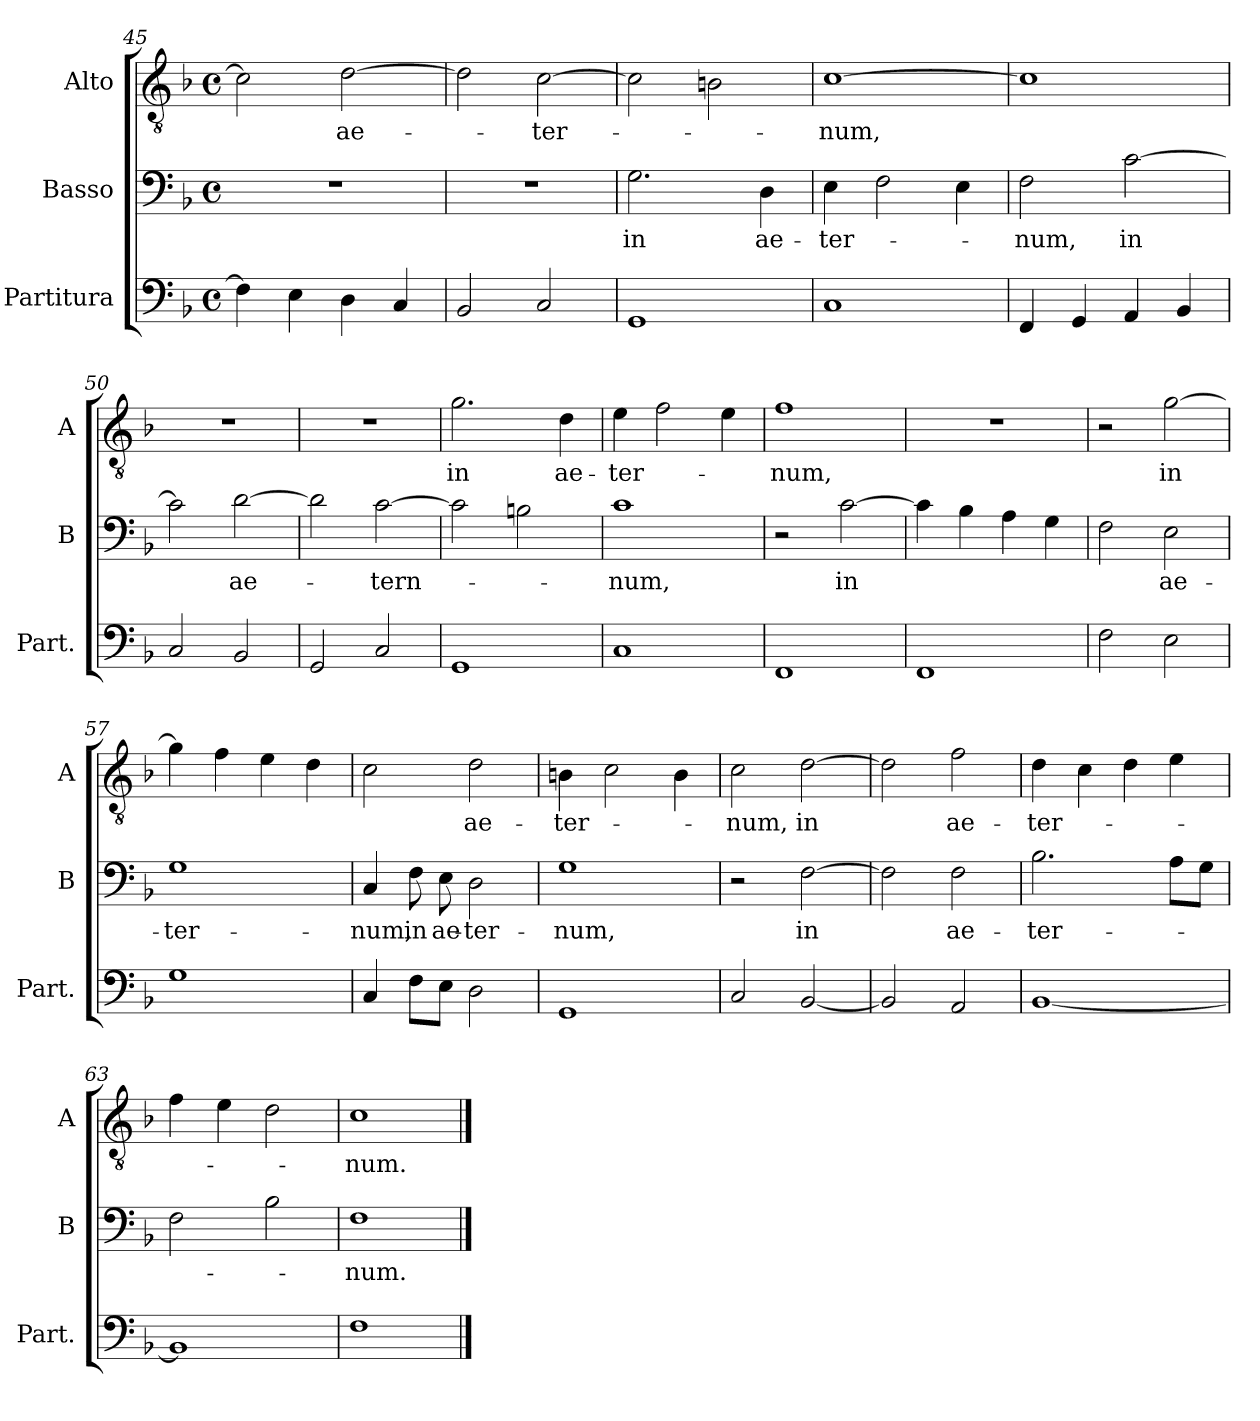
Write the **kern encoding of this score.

**kern	**kern	**text	**kern	**text
*part3	*part2	*part2	*part1	*part1
*staff3	*staff2	*staff2	*staff1	*staff1
*I"Partitura	*I"Basso	*	*I"Alto	*
*I'Part.	*I'B	*	*I'A	*
*clefF4	*clefF4	*	*clefGv2	*
*k[b-]	*k[b-]	*	*k[b-]	*
*F:	*F:	*	*F:	*
*M4/4	*M4/4	*	*M4/4	*
*met(c)	*met(c)	*	*met(c)	*
=45	=45	=45	=45	=45
4F\]	1r	.	2c\]	.
4E\	.	.	.	.
4D\	.	.	[2d\	ae-
4C/	.	.	.	.
=46	=46	=46	=46	=46
2BB-/	1r	.	2d\]	.
2C/	.	.	[2c\	-ter-
=47	=47	=47	=47	=47
1GG	2.G\	in	2c\]	.
.	.	.	2Bn\	.
.	4D\	ae-	.	.
=48	=48	=48	=48	=48
1C	4E\	-ter-	[1c	-num,
.	2F\	.	.	.
.	4E\	.	.	.
=49	=49	=49	=49	=49
4FF/	2F\	-num,	1c]	.
4GG/	.	.	.	.
4AA/	[2c\	in	.	.
4BB-/	.	.	.	.
=50	=50	=50	=50	=50
2C/	2c\]	.	1r	.
2BB-/	[2d\	ae-	.	.
=51	=51	=51	=51	=51
2GG/	2d\]	.	1r	.
2C/	[2c\	-tern-	.	.
=52	=52	=52	=52	=52
1GG	2c\]	.	2.g\	in
.	2Bn\	.	.	.
.	.	.	4d\	ae-
=53	=53	=53	=53	=53
1C	1c	-num,	4e\	-ter-
.	.	.	2f\	.
.	.	.	4e\	.
=54	=54	=54	=54	=54
1FF	2r	.	1f	-num,
.	[2c\	in	.	.
=55	=55	=55	=55	=55
1FF	4c\]	.	1r	.
.	4B-\	.	.	.
.	4A\	.	.	.
.	4G\	.	.	.
=56	=56	=56	=56	=56
2F\	2F\	.	2r	.
2E\	2E\	ae-	[2g\	in
=57	=57	=57	=57	=57
1G	1G	-ter-	4g\]	.
.	.	.	4f\	.
.	.	.	4e\	.
.	.	.	4d\	.
=58	=58	=58	=58	=58
4C/	4C/	-num,	2c\	.
8F\L	8F\	in	.	.
8E\J	8E\	ae-	.	.
2D\	2D\	-ter-	2d\	ae-
=59	=59	=59	=59	=59
1GG	1G	-num,	4Bn\	-ter-
.	.	.	2c\	.
.	.	.	4B\	.
=60	=60	=60	=60	=60
2C/	2r	.	2c\	-num,
[2BB-/	[2F\	in	[2d\	in
=61	=61	=61	=61	=61
2BB-/]	2F\]	.	2d\]	.
2AA>/	2F\	ae-	2f\	ae-
=62	=62	=62	=62	=62
[1BB-	2.B-\	-ter-	4d\	-ter-
.	.	.	4c\	.
.	.	.	4d\	.
.	8A\L	.	4e\	.
.	8G\J	.	.	.
=63	=63	=63	=63	=63
1BB-]	2F\	.	4f\	.
.	.	.	4e\	.
.	2B-\	.	2d\	.
=64	=64	=64	=64	=64
1F	1F	-num.	1c	-num.
==	==	==	==	==
*-	*-	*-	*-	*-
